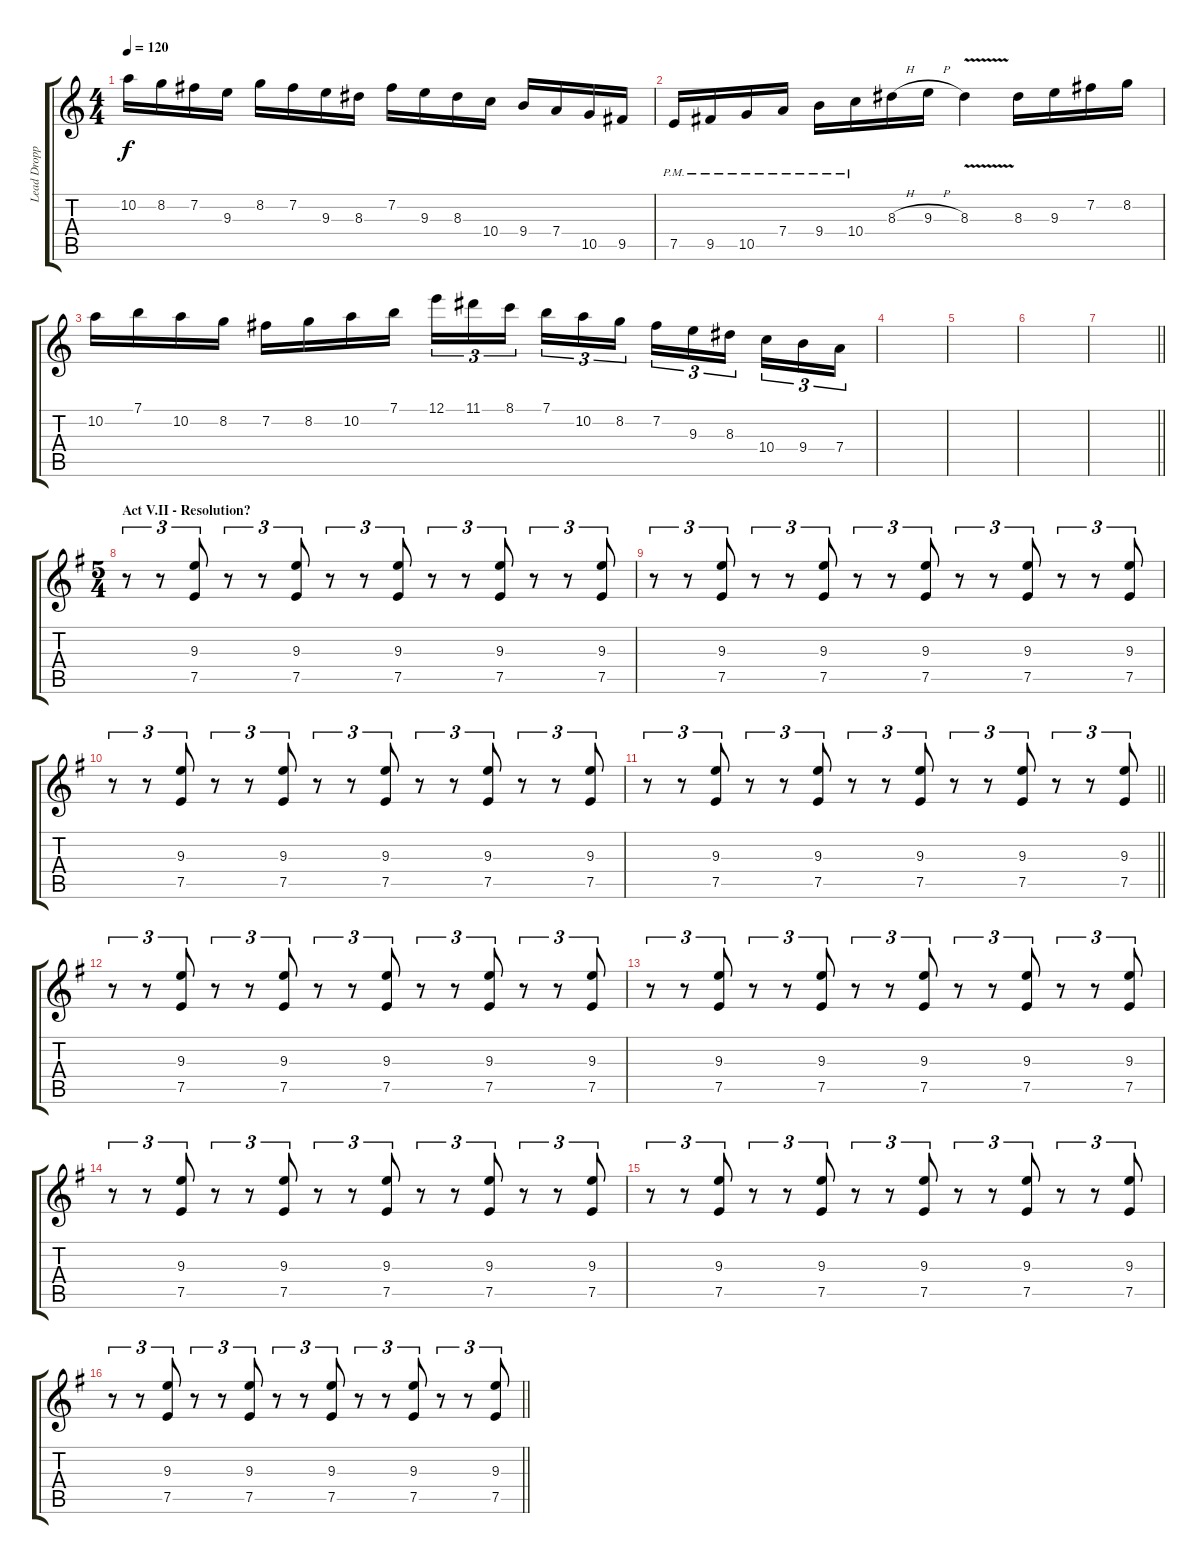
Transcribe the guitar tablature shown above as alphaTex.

\track ("Lead Dropped D " "Lead Dropp") {instrument distortionguitar}
\staff {score tabs}
\tuning (E4 B3 G3 D3 A2 D2) {hide}
\ts (4 4)
\tempo 120
\clef g2
\ks c
10.2.16{dy f} 8.2.16 7.2.16 9.3.16 8.2.16 7.2.16 9.3.16 8.3.16 7.2.16 9.3.16 8.3.16 10.4.16 9.4.16 7.4.16 10.5.16 9.5.16 |
7.5{pm}.16 9.5{pm}.16 10.5{pm}.16 7.4{pm}.16 9.4{pm}.16 10.4{pm}.16 8.3{h}.16 9.3{h}.16 8.3{v}.4 8.3.16 9.3.16 7.2.16 8.2.16 |
10.2.16 7.1.16 10.2.16 8.2.16 7.2.16 8.2.16 10.2.16 7.1.16 12.1.16{tu (3 2)} 11.1.16{tu (3 2)} 8.1.16{tu (3 2) beam splitsecondary} 7.1.16{tu (3 2)} 10.2.16{tu (3 2)} 8.2.16{tu (3 2)} 7.2.16{tu (3 2)} 9.3.16{tu (3 2)} 8.3.16{tu (3 2) beam splitsecondary} 10.4.16{tu (3 2)} 9.4.16{tu (3 2)} 7.4.16{tu (3 2)} |
|
|
|
\barLineRight lightlight
|
\ts (5 4)
\section ("" "Act V.II - Resolution?")
\ks eminor
r.8{tu (3 2) balance 0} r.8{tu (3 2)} (9.3 7.5).8{tu (3 2)} r.8{tu (3 2)} r.8{tu (3 2)} (9.3 7.5).8{tu (3 2)} r.8{tu (3 2)} r.8{tu (3 2)} (9.3 7.5).8{tu (3 2)} r.8{tu (3 2)} r.8{tu (3 2)} (9.3 7.5).8{tu (3 2)} r.8{tu (3 2)} r.8{tu (3 2)} (9.3 7.5).8{tu (3 2)} |
r.8{tu (3 2)} r.8{tu (3 2)} (9.3 7.5).8{tu (3 2)} r.8{tu (3 2)} r.8{tu (3 2)} (9.3 7.5).8{tu (3 2)} r.8{tu (3 2)} r.8{tu (3 2)} (9.3 7.5).8{tu (3 2)} r.8{tu (3 2)} r.8{tu (3 2)} (9.3 7.5).8{tu (3 2)} r.8{tu (3 2)} r.8{tu (3 2)} (9.3 7.5).8{tu (3 2)} |
r.8{tu (3 2)} r.8{tu (3 2)} (9.3 7.5).8{tu (3 2)} r.8{tu (3 2)} r.8{tu (3 2)} (9.3 7.5).8{tu (3 2)} r.8{tu (3 2)} r.8{tu (3 2)} (9.3 7.5).8{tu (3 2)} r.8{tu (3 2)} r.8{tu (3 2)} (9.3 7.5).8{tu (3 2)} r.8{tu (3 2)} r.8{tu (3 2)} (9.3 7.5).8{tu (3 2)} |
\barLineRight lightlight
r.8{tu (3 2)} r.8{tu (3 2)} (9.3 7.5).8{tu (3 2)} r.8{tu (3 2)} r.8{tu (3 2)} (9.3 7.5).8{tu (3 2)} r.8{tu (3 2)} r.8{tu (3 2)} (9.3 7.5).8{tu (3 2)} r.8{tu (3 2)} r.8{tu (3 2)} (9.3 7.5).8{tu (3 2)} r.8{tu (3 2)} r.8{tu (3 2)} (9.3 7.5).8{tu (3 2)} |
r.8{tu (3 2)} r.8{tu (3 2)} (9.3 7.5).8{tu (3 2)} r.8{tu (3 2)} r.8{tu (3 2)} (9.3 7.5).8{tu (3 2)} r.8{tu (3 2)} r.8{tu (3 2)} (9.3 7.5).8{tu (3 2)} r.8{tu (3 2)} r.8{tu (3 2)} (9.3 7.5).8{tu (3 2)} r.8{tu (3 2)} r.8{tu (3 2)} (9.3 7.5).8{tu (3 2)} |
r.8{tu (3 2)} r.8{tu (3 2)} (9.3 7.5).8{tu (3 2)} r.8{tu (3 2)} r.8{tu (3 2)} (9.3 7.5).8{tu (3 2)} r.8{tu (3 2)} r.8{tu (3 2)} (9.3 7.5).8{tu (3 2)} r.8{tu (3 2)} r.8{tu (3 2)} (9.3 7.5).8{tu (3 2)} r.8{tu (3 2)} r.8{tu (3 2)} (9.3 7.5).8{tu (3 2)} |
r.8{tu (3 2)} r.8{tu (3 2)} (9.3 7.5).8{tu (3 2)} r.8{tu (3 2)} r.8{tu (3 2)} (9.3 7.5).8{tu (3 2)} r.8{tu (3 2)} r.8{tu (3 2)} (9.3 7.5).8{tu (3 2)} r.8{tu (3 2)} r.8{tu (3 2)} (9.3 7.5).8{tu (3 2)} r.8{tu (3 2)} r.8{tu (3 2)} (9.3 7.5).8{tu (3 2)} |
r.8{tu (3 2)} r.8{tu (3 2)} (9.3 7.5).8{tu (3 2)} r.8{tu (3 2)} r.8{tu (3 2)} (9.3 7.5).8{tu (3 2)} r.8{tu (3 2)} r.8{tu (3 2)} (9.3 7.5).8{tu (3 2)} r.8{tu (3 2)} r.8{tu (3 2)} (9.3 7.5).8{tu (3 2)} r.8{tu (3 2)} r.8{tu (3 2)} (9.3 7.5).8{tu (3 2)} |
\barLineRight lightlight
r.8{tu (3 2)} r.8{tu (3 2)} (9.3 7.5).8{tu (3 2)} r.8{tu (3 2)} r.8{tu (3 2)} (9.3 7.5).8{tu (3 2)} r.8{tu (3 2)} r.8{tu (3 2)} (9.3 7.5).8{tu (3 2)} r.8{tu (3 2)} r.8{tu (3 2)} (9.3 7.5).8{tu (3 2)} r.8{tu (3 2)} r.8{tu (3 2)} (9.3 7.5).8{tu (3 2)}
